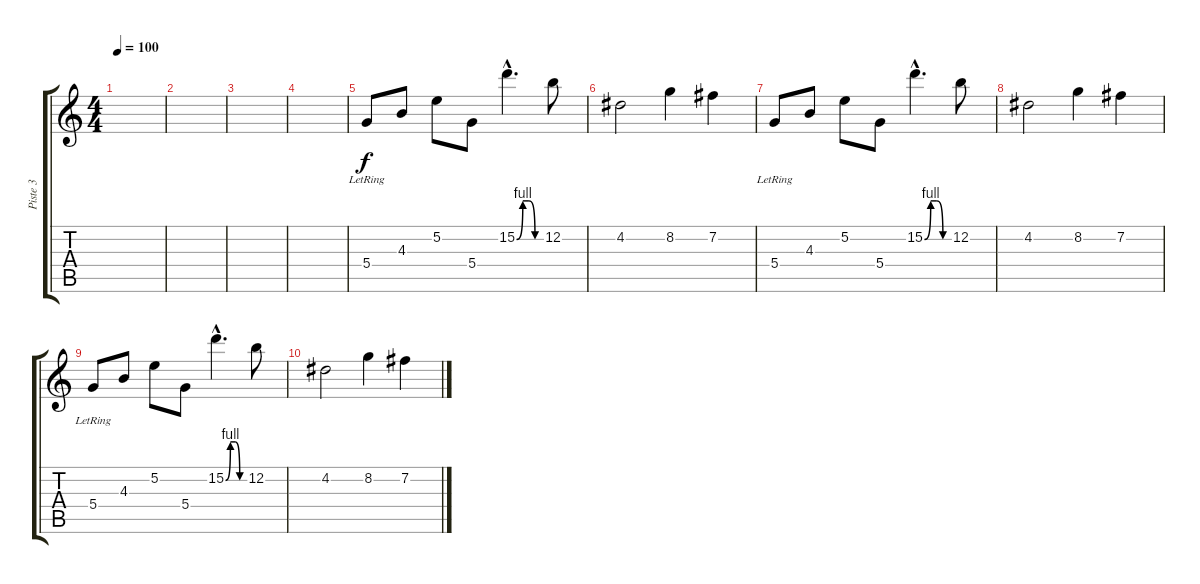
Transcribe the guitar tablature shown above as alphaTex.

\track ("Piste 3" "Piste 3") {instrument distortionguitar}
\staff {score tabs}
\tuning (E4 B3 G3 D3 A2 E2) {hide}
\ts (4 4)
\tempo 100
\clef g2
\ks c
|
|
|
|
5.4{lr}.8 4.3.8 5.2.8 5.4.8 15.2{be (custom 0 0 15 4 30 4 45 0 60 0) hac}.4{d} 12.2.8 |
4.2.2 8.2.4 7.2.4 |
5.4{lr}.8 4.3.8 5.2.8 5.4.8 15.2{be (custom 0 0 15 4 30 4 45 0 60 0) hac}.4{d} 12.2.8 |
4.2.2 8.2.4 7.2.4 |
5.4{lr}.8 4.3.8 5.2.8 5.4.8 15.2{be (custom 0 0 15 4 30 4 45 0 60 0) hac}.4{d} 12.2.8 |
4.2.2 8.2.4 7.2.4
